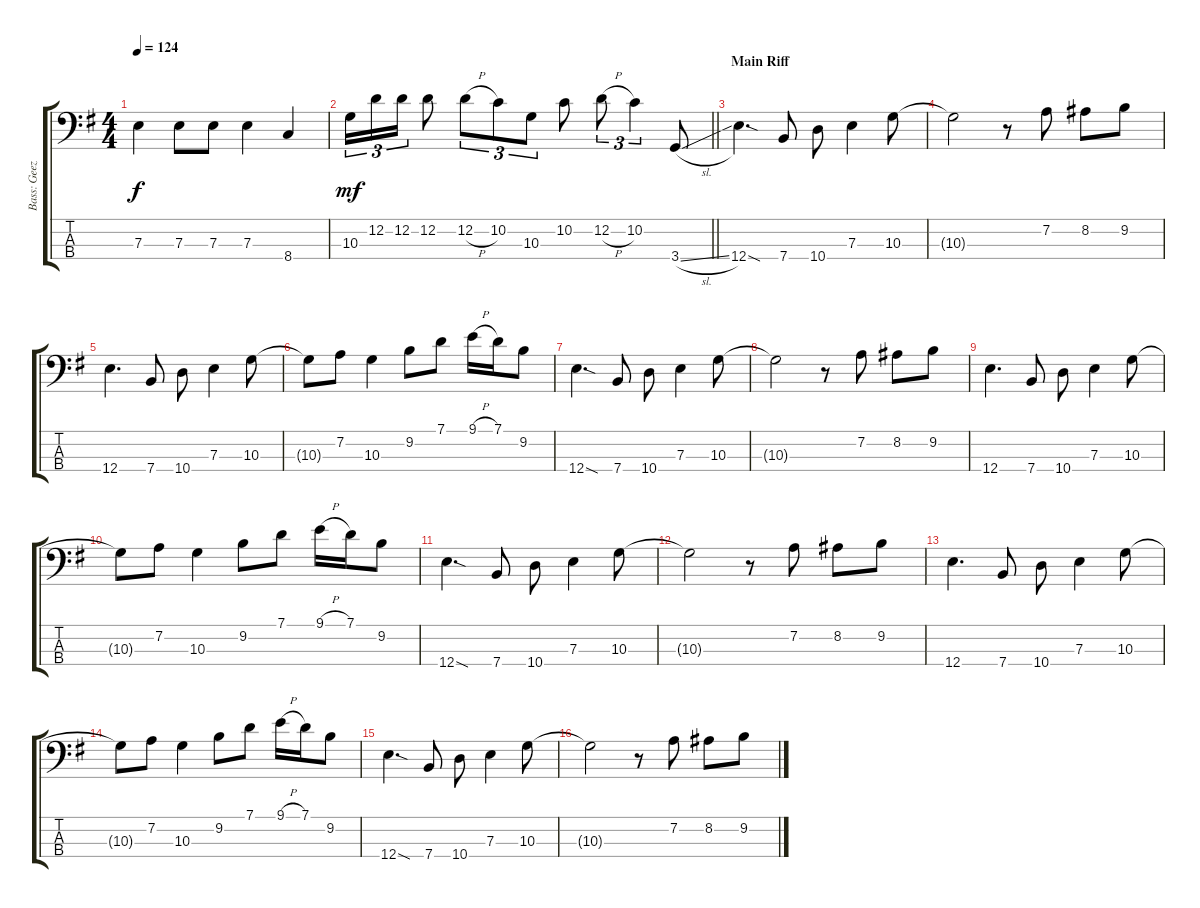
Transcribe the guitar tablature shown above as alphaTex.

\track ("Bass: Geezer" "Bass: Geez") {instrument electricbassfinger}
\staff {score tabs}
\tuning (G2 D2 A1 E1) {hide}
\ts (4 4)
\tempo 124
\clef f4
\ks g
7.3.4{dy f} 7.3.8 7.3.8 7.3.4 8.4.4 |
\barLineRight lightlight
10.3.16{tu (3 2) dy mf} 12.2.16{tu (3 2)} 12.2.16{tu (3 2)} 12.2.8 12.2{h}.8{tu (3 2)} 10.2.8{tu (3 2)} 10.3.8{tu (3 2)} 10.2.8 12.2{h}.8{tu (3 2)} 10.2.4{tu (3 2)} 3.4{sl}.8 |
\section ("" "Main Riff")
12.4{sod}.4{d} 7.4.8 10.4.8 7.3.4 10.3.8 |
10.3{t}.2 r.8 7.2.8 8.2.8 9.2.8 |
12.4.4{d} 7.4.8 10.4.8 7.3.4 10.3.8 |
10.3{t}.8 7.2.8 10.3.4 9.2.8 7.1.8 9.1{h}.16 7.1.16 9.2.8 |
12.4{sod}.4{d} 7.4.8 10.4.8 7.3.4 10.3.8 |
10.3{t}.2 r.8 7.2.8 8.2.8 9.2.8 |
12.4.4{d} 7.4.8 10.4.8 7.3.4 10.3.8 |
10.3{t}.8 7.2.8 10.3.4 9.2.8 7.1.8 9.1{h}.16 7.1.16 9.2.8 |
12.4{sod}.4{d} 7.4.8 10.4.8 7.3.4 10.3.8 |
10.3{t}.2 r.8 7.2.8 8.2.8 9.2.8 |
12.4.4{d} 7.4.8 10.4.8 7.3.4 10.3.8 |
10.3{t}.8 7.2.8 10.3.4 9.2.8 7.1.8 9.1{h}.16 7.1.16 9.2.8 |
12.4{sod}.4{d} 7.4.8 10.4.8 7.3.4 10.3.8 |
10.3{t}.2 r.8 7.2.8 8.2.8 9.2.8
